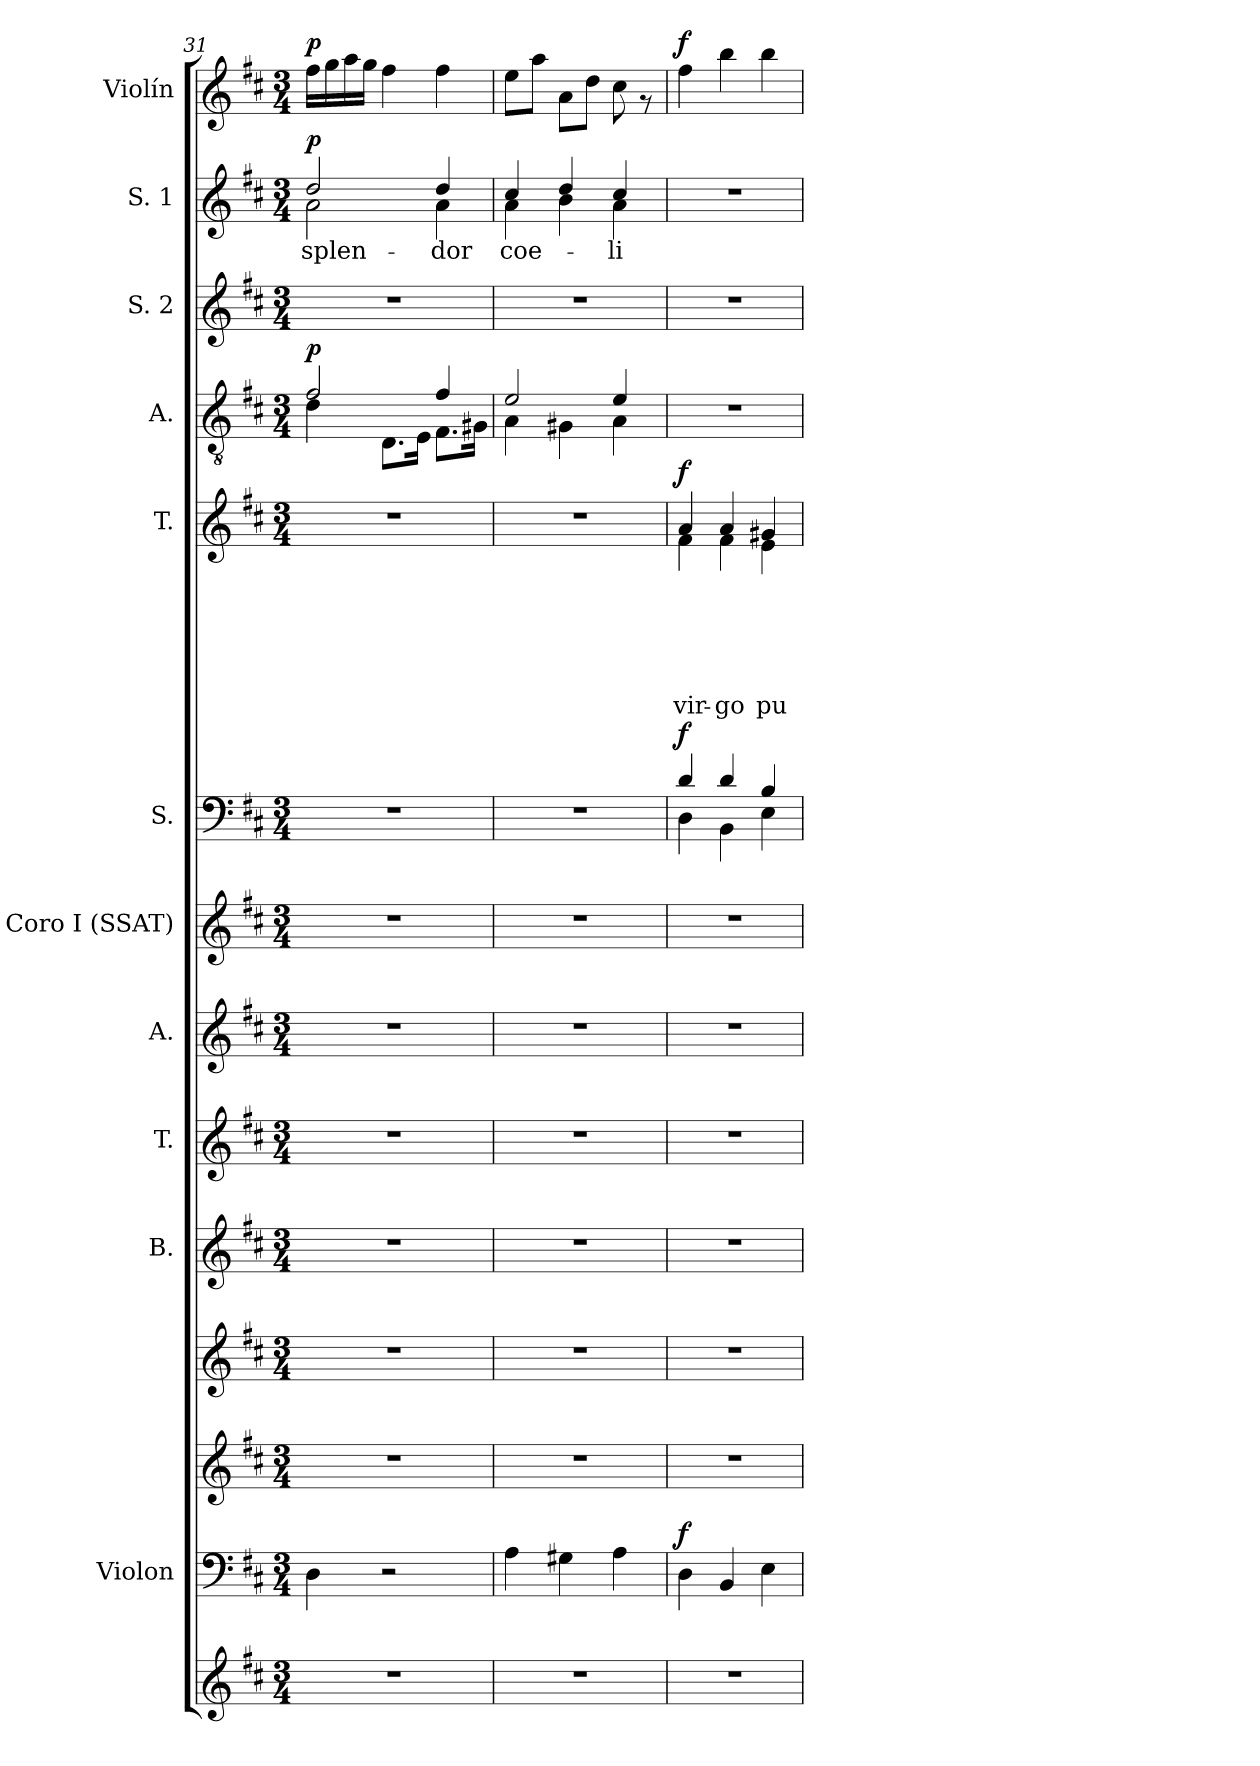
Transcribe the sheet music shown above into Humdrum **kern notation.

**kern	**kern	**dynam	**kern	**kern	**kern	**kern	**kern	**kern	**kern	**dynam	**kern	**text	**text	**text	**text	**text	**text	**dynam	**kern	**dynam	**kern	**kern	**text	**dynam	**kern	**dynam
*part14	*part13	*part13	*part12	*part11	*part10	*part9	*part8	*part7	*part6	*part6	*part5	*part5	*part5	*part5	*part5	*part5	*part5	*part5	*part4	*part4	*part3	*part2	*part2	*part2	*part1	*part1
*staff14	*staff13	*staff13	*staff12	*staff11	*staff10	*staff9	*staff8	*staff7	*staff6	*staff6	*staff5	*staff5	*staff5	*staff5	*staff5	*staff5	*staff5	*staff5	*staff4	*staff4	*staff3	*staff2	*staff2	*staff2	*staff1	*staff1
*	*I"Violon	*	*	*	*I"B.	*I"T.	*I"A.	*I"Coro I (SSAT)	*I"S.	*	*I"T.	*	*	*	*	*	*	*	*I"A.	*	*I"S. 2	*I"S. 1	*	*	*I"Violín	*
*	*I'Violon	*	*	*	*	*	*	*	*	*	*	*	*	*	*	*	*	*	*	*	*I'S. 2	*I'S. 1	*	*	*I'Violín	*
*clefG2	*clefF4	*	*clefG2	*clefG2	*clefG2	*clefG2	*clefG2	*clefG2	*clefF4	*	*clefG2	*	*	*	*	*	*	*	*clefGv2	*	*clefG2	*clefG2	*	*	*clefG2	*
*k[f#c#]	*k[f#c#]	*	*k[f#c#]	*k[f#c#]	*k[f#c#]	*k[f#c#]	*k[f#c#]	*k[f#c#]	*k[f#c#]	*	*k[f#c#]	*	*	*	*	*	*	*	*k[f#c#]	*	*k[f#c#]	*k[f#c#]	*	*	*k[f#c#]	*
*D:	*D:	*	*D:	*D:	*D:	*D:	*D:	*D:	*D:	*	*D:	*	*	*	*	*	*	*	*D:	*	*D:	*D:	*	*	*D:	*
*M3/4	*M3/4	*	*M3/4	*M3/4	*M3/4	*M3/4	*M3/4	*M3/4	*M3/4	*	*M3/4	*	*	*	*	*	*	*	*M3/4	*	*M3/4	*M3/4	*	*	*M3/4	*
=31	=31	=31	=31	=31	=31	=31	=31	=31	=31	=31	=31	=31	=31	=31	=31	=31	=31	=31	=31	=31	=31	=31	=31	=31	=31	=31
*	*	*	*	*	*	*	*	*	*	*	*	*	*	*	*	*	*	*	*^	*	*	*^	*	*	*	*
!	!	!	!	!	!	!	!	!	!	!	!	!	!	!	!	!	!	!	!	!	!LO:DY:a	!	!	!	!LO:LY:b	!LO:DY:a	!	!LO:DY:a
2.r	4D\	.	2.r	2.r	2.r	2.r	2.r	2.r	2.r	.	2.r	.	.	.	.	.	.	.	2f#/	4d\	p	2.r	2dd/	2a\	splen-	p	16ff#\LL	p
.	.	.	.	.	.	.	.	.	.	.	.	.	.	.	.	.	.	.	.	.	.	.	.	.	.	.	16gg\	.
.	.	.	.	.	.	.	.	.	.	.	.	.	.	.	.	.	.	.	.	.	.	.	.	.	.	.	16aa\	.
.	.	.	.	.	.	.	.	.	.	.	.	.	.	.	.	.	.	.	.	.	.	.	.	.	.	.	16gg\JJ	.
.	2r	.	.	.	.	.	.	.	.	.	.	.	.	.	.	.	.	.	.	8.D\L	.	.	.	.	.	.	4ff#\	.
.	.	.	.	.	.	.	.	.	.	.	.	.	.	.	.	.	.	.	.	16E\Jk	.	.	.	.	.	.	.	.
!	!	!	!	!	!	!	!	!	!	!	!	!	!	!	!	!	!	!	!	!	!	!	!	!	!LO:LY:b	!	!	!
.	.	.	.	.	.	.	.	.	.	.	.	.	.	.	.	.	.	.	8.F#\L	4f#/	.	.	4dd/	4a\	-dor	.	4ff#\	.
.	.	.	.	.	.	.	.	.	.	.	.	.	.	.	.	.	.	.	16G#X\Jk	.	.	.	.	.	.	.	.	.
=32	=32	=32	=32	=32	=32	=32	=32	=32	=32	=32	=32	=32	=32	=32	=32	=32	=32	=32	=32	=32	=32	=32	=32	=32	=32	=32	=32	=32
!	!	!	!	!	!	!	!	!	!	!	!	!	!	!	!	!	!	!	!	!	!	!	!	!	!LO:LY:b	!	!	!
2.r	4A\	.	2.r	2.r	2.r	2.r	2.r	2.r	2.r	.	2.r	.	.	.	.	.	.	.	2e/	4A\	.	2.r	4cc#/	4a\	coe-	.	8ee\L	.
.	.	.	.	.	.	.	.	.	.	.	.	.	.	.	.	.	.	.	.	.	.	.	.	.	.	.	8aa\J	.
.	4G#X\	.	.	.	.	.	.	.	.	.	.	.	.	.	.	.	.	.	.	4G#X\	.	.	4dd/	4b\	.	.	8a\L	.
.	.	.	.	.	.	.	.	.	.	.	.	.	.	.	.	.	.	.	.	.	.	.	.	.	.	.	8dd\J	.
!	!	!	!	!	!	!	!	!	!	!	!	!	!	!	!	!	!	!	!	!	!	!	!	!	!LO:LY:b	!	!	!
.	4A\	.	.	.	.	.	.	.	.	.	.	.	.	.	.	.	.	.	4A\	4e/	.	.	4cc#/	4a\	-li	.	8cc#\	.
.	.	.	.	.	.	.	.	.	.	.	.	.	.	.	.	.	.	.	.	.	.	.	.	.	.	.	8rf	.
*	*	*	*	*	*	*	*	*	*	*	*	*	*	*	*	*	*	*	*v	*v	*	*	*v	*v	*	*	*	*
!!LO:PB:g=z
=33	=33	=33	=33	=33	=33	=33	=33	=33	=33	=33	=33	=33	=33	=33	=33	=33	=33	=33	=33	=33	=33	=33	=33	=33	=33	=33
*	*	*	*	*	*	*	*	*	*^	*	*^	*	*	*	*	*	*	*	*	*	*	*	*	*	*	*
!	!	!LO:DY:a	!	!	!	!	!	!	!	!	!LO:DY:a	!	!	!	!	!	!	!	!LO:LY:b:rj	!LO:DY:a	!	!	!	!	!	!	!	!LO:DY:a
2.r	4D\	f	2.r	2.r	2.r	2.r	2.r	2.r	4d/	4D\	f	4a/	4f#\	.	.	.	.	.	vir-	f	2.r	.	2.r	2.r	.	.	4ff#\	f
!	!	!	!	!	!	!	!	!	!	!	!	!	!	!	!	!	!	!	!LO:LY:b:rj	!	!	!	!	!	!	!	!	!
.	4BB/	.	.	.	.	.	.	.	4d/	4BB\	.	4a/	4f#\	.	.	.	.	.	-go	.	.	.	.	.	.	.	4bb\	.
!	!	!	!	!	!	!	!	!	!	!	!	!	!	!	!	!	!	!	!LO:LY:b:rj	!	!	!	!	!	!	!	!	!
.	4E\	.	.	.	.	.	.	.	4B/	4E\	.	4e\	4g#X/	.	.	.	.	.	pu-	.	.	.	.	.	.	.	4bb\	.
*	*	*	*	*	*	*	*	*	*v	*v	*	*	*	*	*	*	*	*	*	*	*	*	*	*	*	*	*	*
*	*	*	*	*	*	*	*	*	*	*	*v	*v	*	*	*	*	*	*	*	*	*	*	*	*	*	*	*
=	=	=	=	=	=	=	=	=	=	=	=	=	=	=	=	=	=	=	=	=	=	=	=	=	=	=
*-	*-	*-	*-	*-	*-	*-	*-	*-	*-	*-	*-	*-	*-	*-	*-	*-	*-	*-	*-	*-	*-	*-	*-	*-	*-	*-
